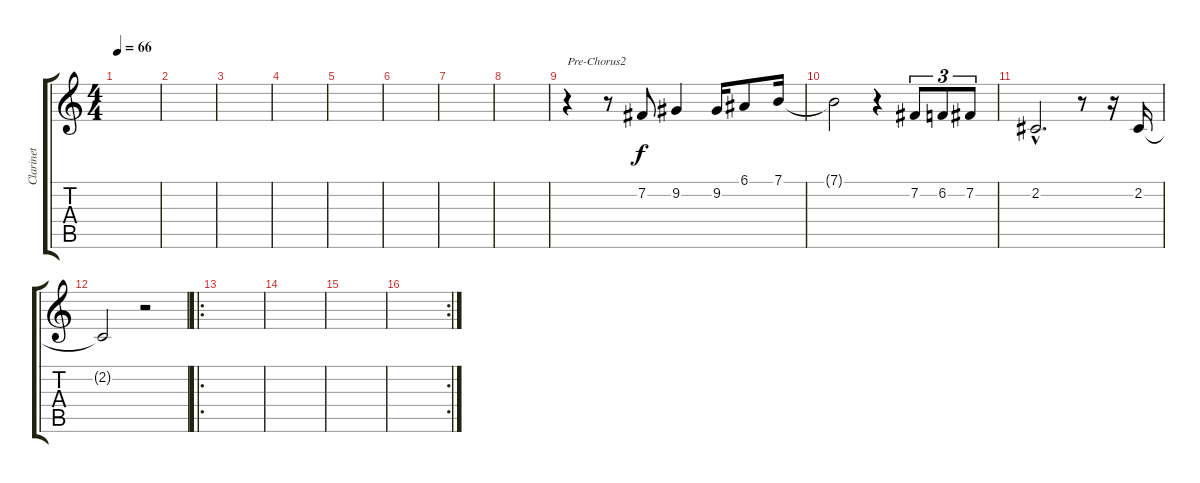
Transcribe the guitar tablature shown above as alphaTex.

\track ("Clarinet" "Clarinet") {instrument clarinet}
\staff {score tabs}
\tuning (E4 B3 G3 D3 A2 E2) {hide}
\ts (4 4)
\tempo 66
\clef g2
\ks c
|
|
|
|
|
|
|
|
r.4{txt "Pre-Chorus2"} r.8 7.2.8 9.2.4 9.2.16 6.1.8 7.1.16 |
7.1{t}.2 r.4 7.2.8{tu (3 2)} 6.2.8{tu (3 2)} 7.2.8{tu (3 2)} |
2.2{hac}.2{d} r.8 r.16 2.2.16 |
2.2{t}.2 r.2 |
\ro
|
|
|
\rc 2
